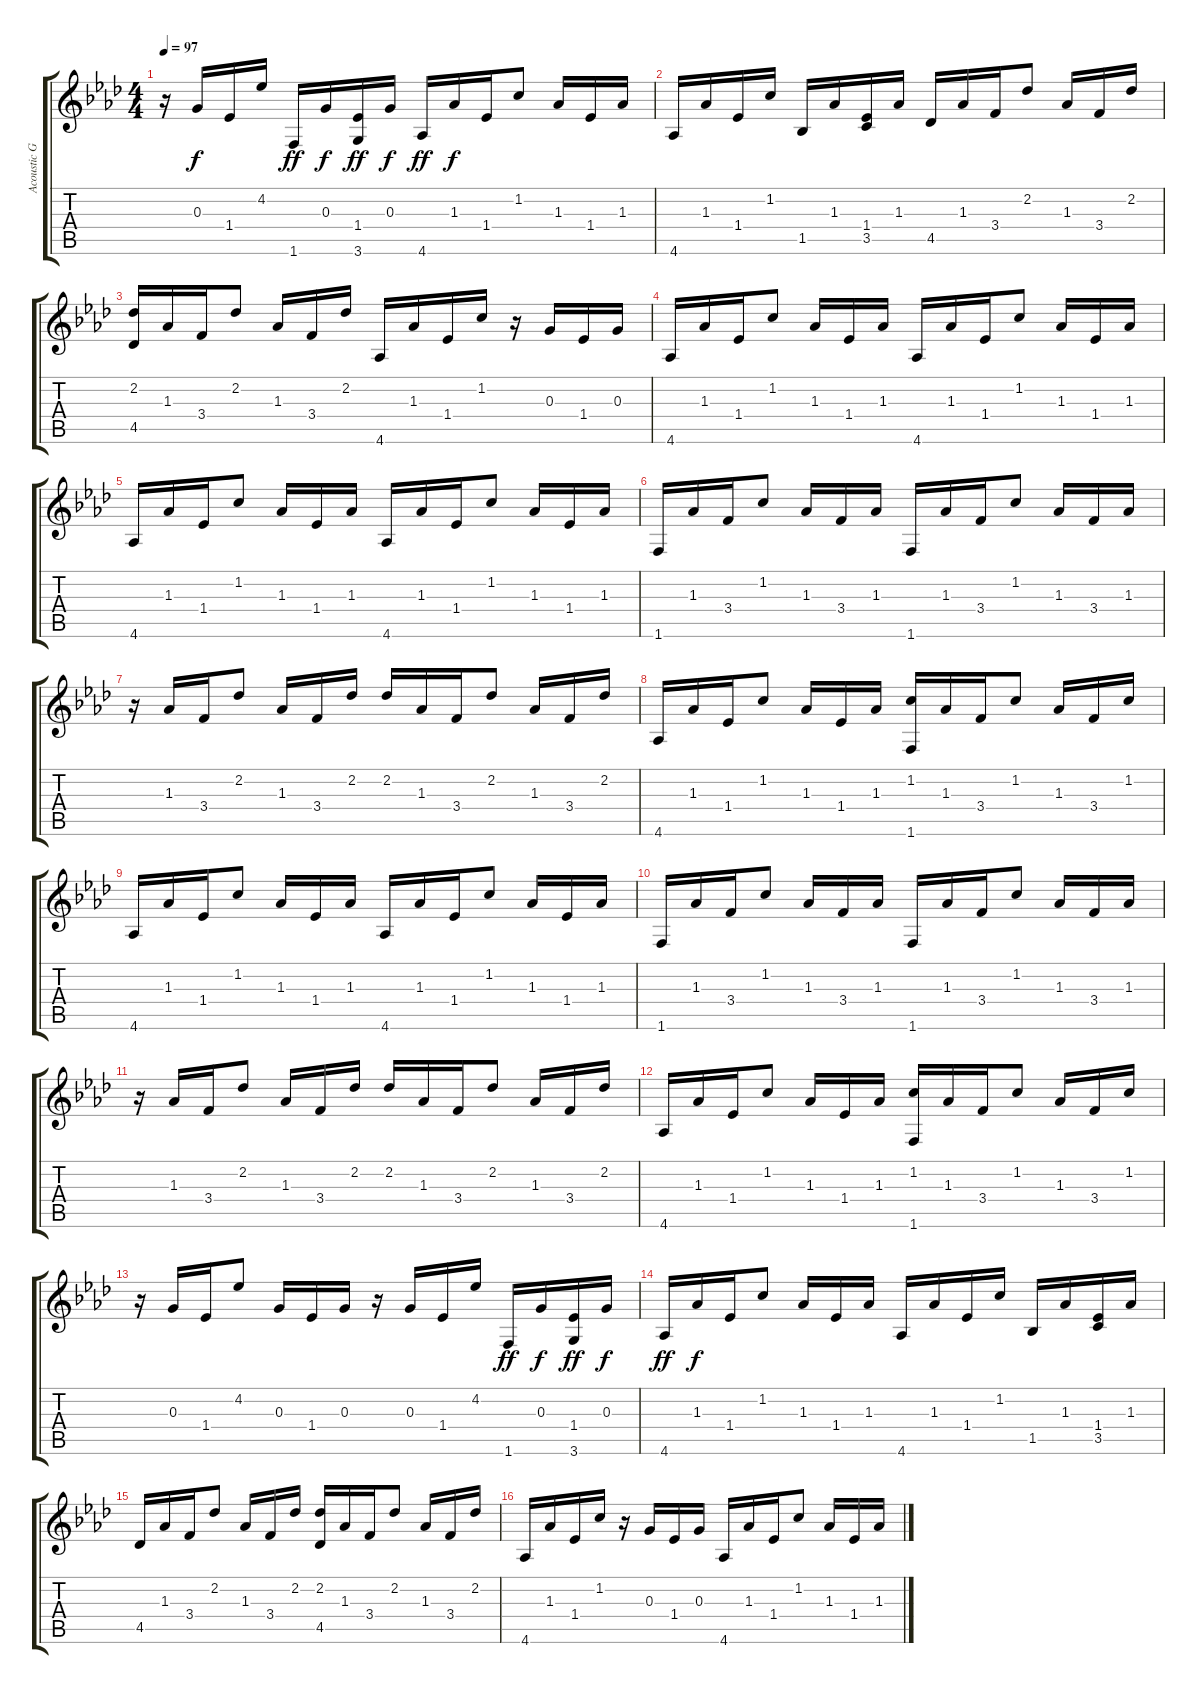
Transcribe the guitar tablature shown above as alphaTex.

\track ("Acoustic Guitar" "Acoustic G") {instrument acousticguitarnylon}
\staff {score tabs}
\tuning (E4 B3 G3 D3 A2 E2) {hide}
\ts (4 4)
\tempo 97
\clef g2
\ks ab
r.16{dy f} 0.3.16 1.4.16 4.2.16 1.6.16{dy ff} 0.3.16{dy f} (1.4 3.6).16{dy ff} 0.3.16{dy f} 4.6.16{dy ff} 1.3.16{dy f} 1.4.16 1.2.8 1.3.16 1.4.16 1.3.16 |
4.6.16 1.3.16 1.4.16 1.2.16 1.5.16 1.3.16 (1.4 3.5).16 1.3.16 4.5.16 1.3.16 3.4.16 2.2.8 1.3.16 3.4.16 2.2.16 |
(2.2 4.5).16 1.3.16 3.4.16 2.2.8 1.3.16 3.4.16 2.2.16 4.6.16 1.3.16 1.4.16 1.2.16 r.16 0.3.16 1.4.16 0.3.16 |
4.6.16 1.3.16 1.4.16 1.2.8 1.3.16 1.4.16 1.3.16 4.6.16 1.3.16 1.4.16 1.2.8 1.3.16 1.4.16 1.3.16 |
4.6.16 1.3.16 1.4.16 1.2.8 1.3.16 1.4.16 1.3.16 4.6.16 1.3.16 1.4.16 1.2.8 1.3.16 1.4.16 1.3.16 |
1.6.16 1.3.16 3.4.16 1.2.8 1.3.16 3.4.16 1.3.16 1.6.16 1.3.16 3.4.16 1.2.8 1.3.16 3.4.16 1.3.16 |
r.16 1.3.16 3.4.16 2.2.8 1.3.16 3.4.16 2.2.16 2.2.16 1.3.16 3.4.16 2.2.8 1.3.16 3.4.16 2.2.16 |
4.6.16 1.3.16 1.4.16 1.2.8 1.3.16 1.4.16 1.3.16 (1.2 1.6).16 1.3.16 3.4.16 1.2.8 1.3.16 3.4.16 1.2.16 |
4.6.16 1.3.16 1.4.16 1.2.8 1.3.16 1.4.16 1.3.16 4.6.16 1.3.16 1.4.16 1.2.8 1.3.16 1.4.16 1.3.16 |
1.6.16 1.3.16 3.4.16 1.2.8 1.3.16 3.4.16 1.3.16 1.6.16 1.3.16 3.4.16 1.2.8 1.3.16 3.4.16 1.3.16 |
r.16 1.3.16 3.4.16 2.2.8 1.3.16 3.4.16 2.2.16 2.2.16 1.3.16 3.4.16 2.2.8 1.3.16 3.4.16 2.2.16 |
4.6.16 1.3.16 1.4.16 1.2.8 1.3.16 1.4.16 1.3.16 (1.2 1.6).16 1.3.16 3.4.16 1.2.8 1.3.16 3.4.16 1.2.16 |
r.16 0.3.16 1.4.16 4.2.8 0.3.16 1.4.16 0.3.16 r.16 0.3.16 1.4.16 4.2.16 1.6.16{dy ff} 0.3.16{dy f} (1.4 3.6).16{dy ff} 0.3.16{dy f} |
4.6.16{dy ff} 1.3.16{dy f} 1.4.16 1.2.8 1.3.16 1.4.16 1.3.16 4.6.16 1.3.16 1.4.16 1.2.16 1.5.16 1.3.16 (1.4 3.5).16 1.3.16 |
4.5.16 1.3.16 3.4.16 2.2.8 1.3.16 3.4.16 2.2.16 (2.2 4.5).16 1.3.16 3.4.16 2.2.8 1.3.16 3.4.16 2.2.16 |
4.6.16 1.3.16 1.4.16 1.2.16 r.16 0.3.16 1.4.16 0.3.16 4.6.16 1.3.16 1.4.16 1.2.8 1.3.16 1.4.16 1.3.16
